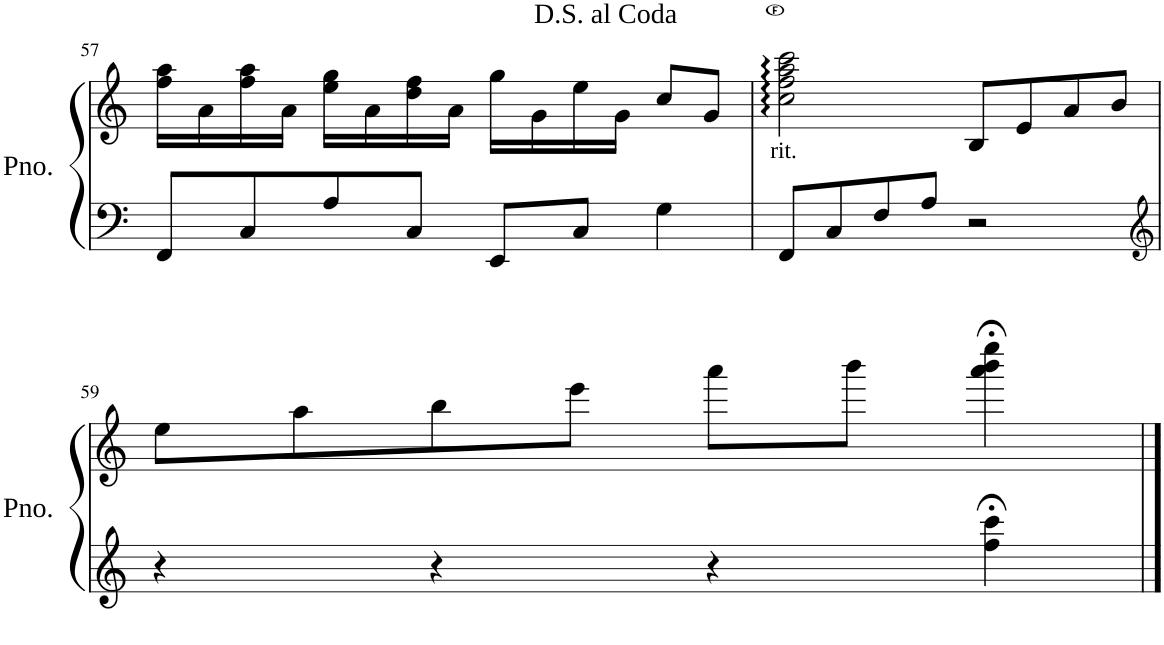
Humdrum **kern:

**kern	**kern
*part1	*part1
*staff2	*staff1
*I"Piano	*
*I'Pno.	*
!!LO:PB:g=z
*clefF4	*clefG2
*k[]	*k[]
*M4/4	*M4/4
*met(c)	*met(c)
=57	=57
8FF/L	16ff\ 16aa\LL
.	16a\
8C/	16ff\ 16aa\
.	16a\JJ
8A/	16ee\ 16gg\LL
.	16a\
8C/J	16dd\ 16ff\
.	16a\JJ
8EE/L	16gg\LL
.	16g\
8C/J	16ee\
.	16g\JJ
4G\	8cc/L
.	8g/J
!	!LO:TX:a:t=<font face="Times New Roman"/>D.S. al Coda
!LO:TX:a:t=<font face="Times New Roman"/>D.S. al Coda	!
=58	=58
!	!LO:TX:b:t=rit.
8FF/L	2cc\ 2ff\ 2aa\ 2ccc\
8C/	.
8F/	.
8A/J	.
2r	8B/L
.	8e/
.	8a/
.	8b/J
!!LO:LB:g=z
=59	=59
*clefG2	*
4r	8ee\L
.	8aa\
4r	8bb\
.	8eee\J
4r	8aaa\L
.	8bbb\J
4ff\;< 4ccc\;<	4aaa\;< 4bbb\;< 4eeee\;<
==	==
*-	*-
